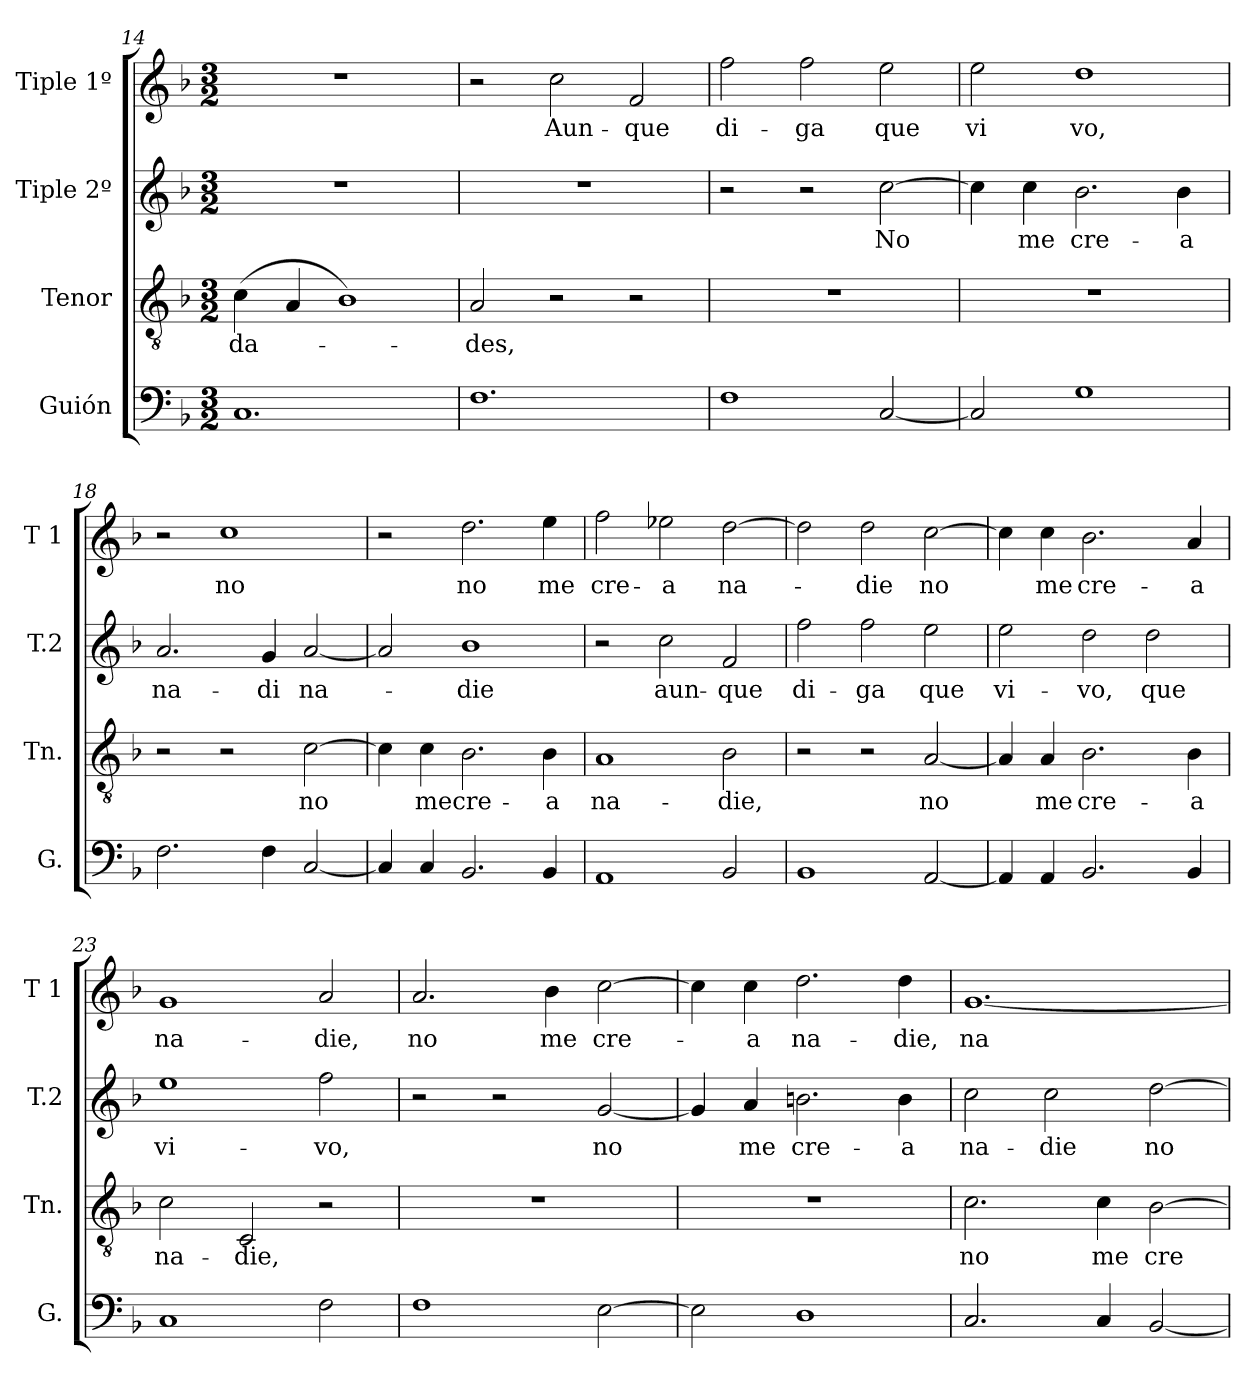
**kern	**kern	**text	**kern	**text	**kern	**text
*part4	*part3	*part3	*part2	*part2	*part1	*part1
*staff4	*staff3	*staff3	*staff2	*staff2	*staff1	*staff1
*I"Guión	*I"Tenor	*	*I"Tiple 2º	*	*I"Tiple 1º	*
*I'G.	*I'Tn.	*	*I'T.2	*	*I'T 1	*
*clefF4	*clefGv2	*	*clefG2	*	*clefG2	*
*k[b-]	*k[b-]	*	*k[b-]	*	*k[b-]	*
*M3/2	*M3/2	*	*M3/2	*	*M3/2	*
=14	=14	=14	=14	=14	=14	=14
1.C	(>4c	-da-	1.r	.	1.r	.
.	4A	.	.	.	.	.
.	1B-)	.	.	.	.	.
=15	=15	=15	=15	=15	=15	=15
1.F	2A	-des,	1.r	.	2r	.
.	2r	.	.	.	2cc	Aun-
.	2r	.	.	.	2f	-que
=16	=16	=16	=16	=16	=16	=16
1F	1.r	.	2r	.	2ff	di-
.	.	.	2r	.	2ff	-ga
[2C	.	.	[2cc	No	2ee	que
=17	=17	=17	=17	=17	=17	=17
2C]	1.r	.	4cc]	.	2ee	vi
.	.	.	4cc	me	.	.
1G	.	.	2.b-	cre-	1dd/	-vo,
.	.	.	4b-	-a	.	.
=18	=18	=18	=18	=18	=18	=18
2.F	2r	.	2.a	na-	2r	.
.	2r	.	.	.	1cc	no
4F	.	.	4g	-di	.	.
[2C	[2c	no	[2a	na-	.	.
=19	=19	=19	=19	=19	=19	=19
4C]	4c]	.	2a]	.	2r	.
4C	4c	mecre-	.	.	.	.
2.BB-	2.B-	.	1b-	-die	2.dd	no
4BB-	4B-	-a	.	.	4ee	me
=20	=20	=20	=20	=20	=20	=20
1AA	1A	na-	2r	.	2ff	cre-
.	.	.	2cc	aun-	2ee-X	-a
2BB-	2B-	-die,	2f	-que	[2dd	na-
=21	=21	=21	=21	=21	=21	=21
1BB-	2r	.	2ff	di-	2dd]	.
.	2r	.	2ff	-ga	2dd	-die
[2AA	[2A	no	2ee	que	[2cc	no
=22	=22	=22	=22	=22	=22	=22
4AA]	4A]	.	2ee	vi-	4cc]	.
4AA	4A	me	.	.	4cc	me
2.BB-	2.B-	cre-	2dd	-vo,	2.b-	cre-
.	.	.	2dd	que	.	.
4BB-	4B-	-a	.	.	4a	-a
=23	=23	=23	=23	=23	=23	=23
1C	2c	na-	1ee	vi-	1g	na-
.	2C	-die,	.	.	.	.
2F	2r	.	2ff	-vo,	2a	-die,
=24	=24	=24	=24	=24	=24	=24
1F	1.r	.	2r	.	2.a	no
.	.	.	2r	.	.	.
.	.	.	.	.	4b-	me
[2E	.	.	[2g	no	[2cc	cre-
=25	=25	=25	=25	=25	=25	=25
2E]	1.r	.	4g]	.	4cc]	.
.	.	.	4a	me	4cc	-a
1D	.	.	2.bn	cre-	2.dd	na-
.	.	.	4b	-a	4dd	-die,
=26	=26	=26	=26	=26	=26	=26
2.C	2.c	no	2cc	na-	[1.g	na-
.	.	.	2cc	-die	.	.
4C	4c	me	.	.	.	.
[2BB-	[2B-	cre-	[2dd	no	.	.
=	=	=	=	=	=	=
*-	*-	*-	*-	*-	*-	*-
